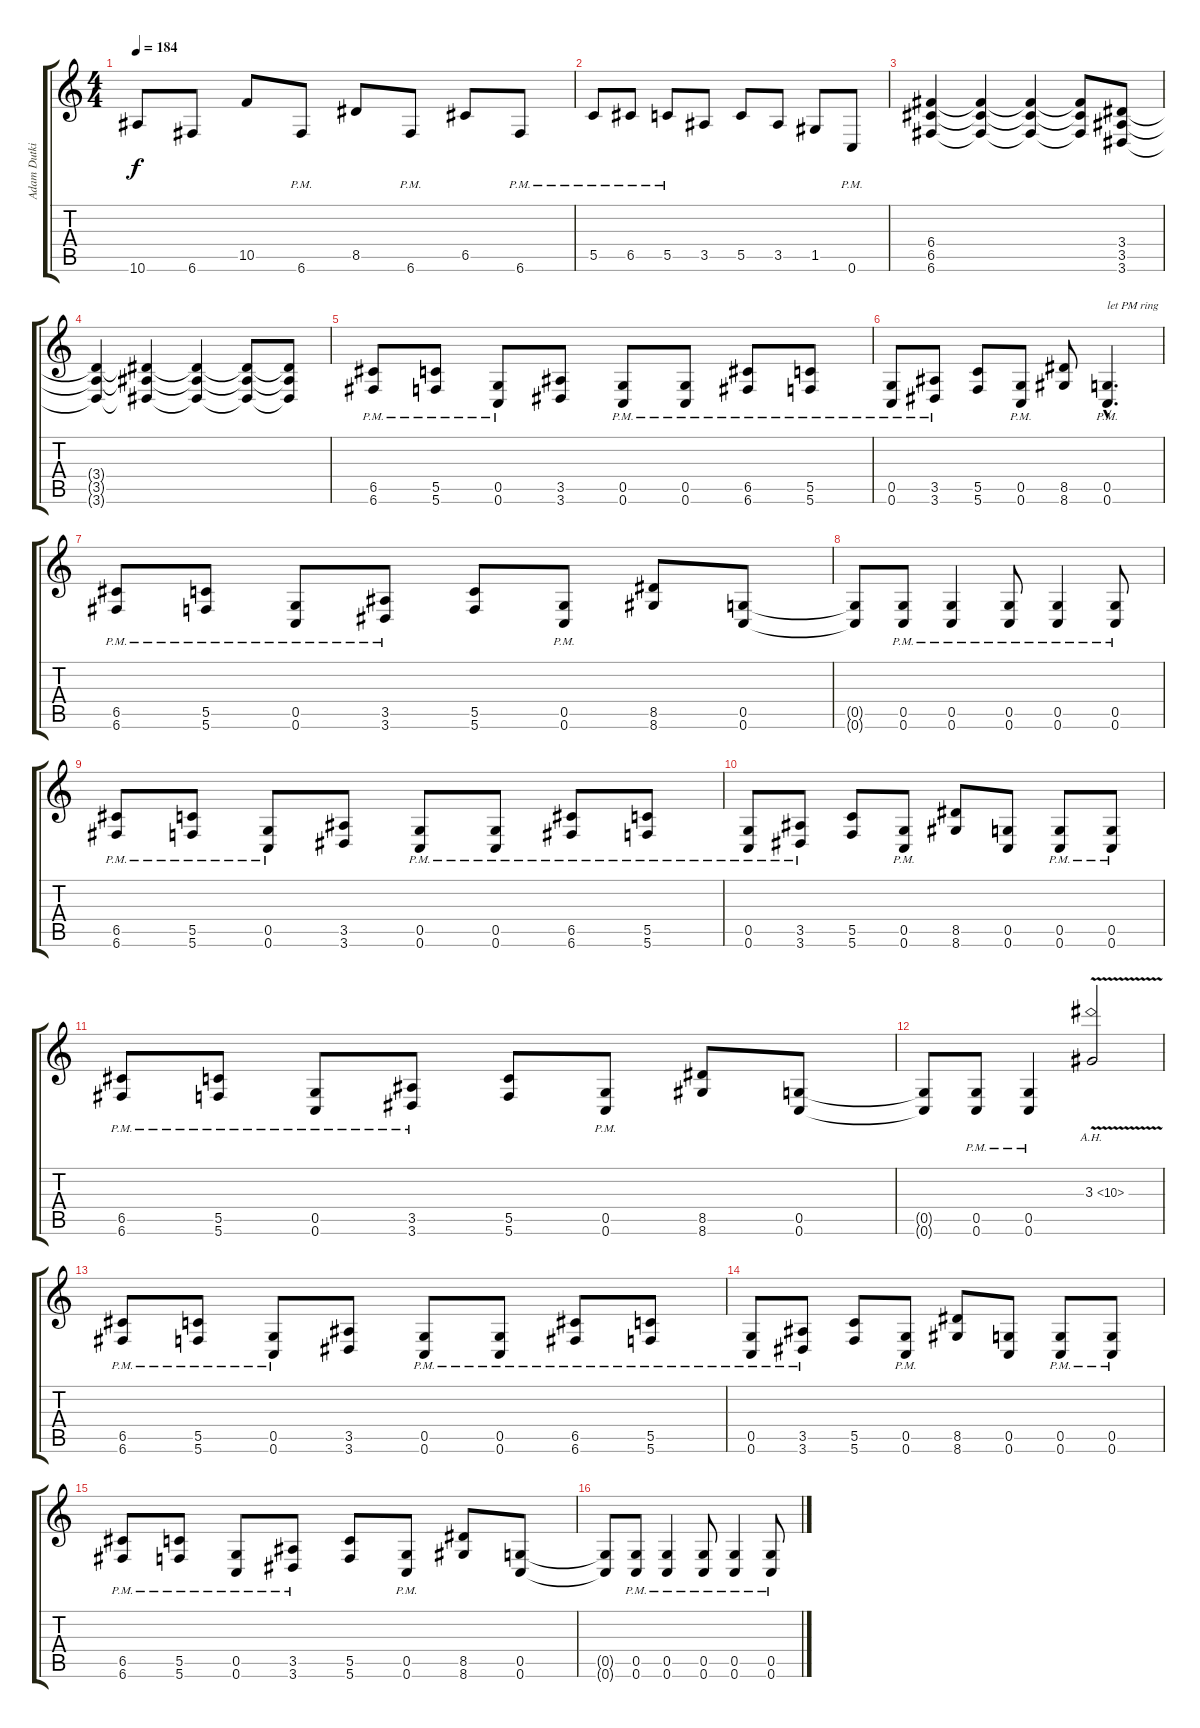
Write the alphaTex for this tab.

\track ("Adam Dutkiwiecz" "Adam Dutki") {instrument distortionguitar}
\staff {score tabs}
\tuning (D4 A3 F3 C3 G2 C2) {hide}
\ts (4 4)
\tempo 184
\clef g2
\ks c
10.6{t}.8{dy f} 6.6.8 10.5.8 6.6{pm}.8 8.5.8 6.6{pm}.8 6.5.8 6.6{pm}.8 |
5.5{pm}.8 6.5{pm}.8 5.5{pm}.8 3.5.8 5.5.8 3.5.8 1.5.8 0.6{pm}.8 |
(6.4 6.5 6.6).4 (6.4{t} 6.5{t} 6.6{t}).4 (6.4{t} 6.5{t} 6.6{t}).4 (6.4{t} 6.5{t} 6.6{t}).8 (3.4 3.5 3.6).8 |
(3.4{t} 3.5{t} 3.6{t}).4 (3.4{t} 3.5{t} 3.6{t}).4 (3.4{t} 3.5{t} 3.6{t}).4 (3.4{t} 3.5{t} 3.6{t}).8 (3.4{t} 3.5{t} 3.6{t}).8 |
(6.5{pm} 6.6{pm}).8 (5.5{pm} 5.6{pm}).8 (0.5{pm} 0.6{pm}).8 (3.5 3.6).8 (0.5{pm} 0.6{pm}).8 (0.5{pm} 0.6{pm}).8 (6.5{pm} 6.6{pm}).8 (5.5{pm} 5.6{pm}).8 |
(0.5{pm} 0.6{pm}).8 (3.5{pm} 3.6{pm}).8 (5.5 5.6).8 (0.5{pm} 0.6{pm}).8 (8.5 8.6).8 (0.5{hac pm} 0.6{hac pm}).4{d txt "let PM ring"} |
(6.5{pm} 6.6{pm}).8 (5.5{pm} 5.6{pm}).8 (0.5{pm} 0.6{pm}).8 (3.5{pm} 3.6{pm}).8 (5.5 5.6).8 (0.5{pm} 0.6{pm}).8 (8.5 8.6).8 (0.5 0.6).8 |
(0.5{t} 0.6{t}).8 (0.5{pm} 0.6{pm}).8 (0.5{pm} 0.6{pm}).4 (0.5{pm} 0.6{pm}).8 (0.5{pm} 0.6{pm}).4 (0.5{pm} 0.6{pm}).8 |
(6.5{pm} 6.6{pm}).8 (5.5{pm} 5.6{pm}).8 (0.5{pm} 0.6{pm}).8 (3.5 3.6).8 (0.5{pm} 0.6{pm}).8 (0.5{pm} 0.6{pm}).8 (6.5{pm} 6.6{pm}).8 (5.5{pm} 5.6{pm}).8 |
(0.5{pm} 0.6{pm}).8 (3.5{pm} 3.6{pm}).8 (5.5 5.6).8 (0.5{pm} 0.6{pm}).8 (8.5 8.6).8 (0.5 0.6).8 (0.5{pm} 0.6{pm}).8 (0.5{pm} 0.6{pm}).8 |
(6.5{pm} 6.6{pm}).8 (5.5{pm} 5.6{pm}).8 (0.5{pm} 0.6{pm}).8 (3.5{pm} 3.6{pm}).8 (5.5 5.6).8 (0.5{pm} 0.6{pm}).8 (8.5 8.6).8 (0.5 0.6).8 |
(0.5{t} 0.6{t}).8 (0.5{pm} 0.6{pm}).8 (0.5{pm} 0.6{pm}).4 3.3{ah 7 v}.2 |
(6.5{pm} 6.6{pm}).8{instrument distortionguitar} (5.5{pm} 5.6{pm}).8 (0.5{pm} 0.6{pm}).8 (3.5 3.6).8 (0.5{pm} 0.6{pm}).8 (0.5{pm} 0.6{pm}).8 (6.5{pm} 6.6{pm}).8 (5.5{pm} 5.6{pm}).8 |
(0.5{pm} 0.6{pm}).8 (3.5{pm} 3.6{pm}).8 (5.5 5.6).8 (0.5{pm} 0.6{pm}).8 (8.5 8.6).8 (0.5 0.6).8 (0.5{pm} 0.6{pm}).8 (0.5{pm} 0.6{pm}).8 |
(6.5{pm} 6.6{pm}).8 (5.5{pm} 5.6{pm}).8 (0.5{pm} 0.6{pm}).8 (3.5{pm} 3.6{pm}).8 (5.5 5.6).8 (0.5{pm} 0.6{pm}).8 (8.5 8.6).8 (0.5 0.6).8 |
(0.5{t} 0.6{t}).8 (0.5{pm} 0.6{pm}).8 (0.5{pm} 0.6{pm}).4 (0.5{pm} 0.6{pm}).8 (0.5{pm} 0.6{pm}).4 (0.5{pm} 0.6{pm}).8
